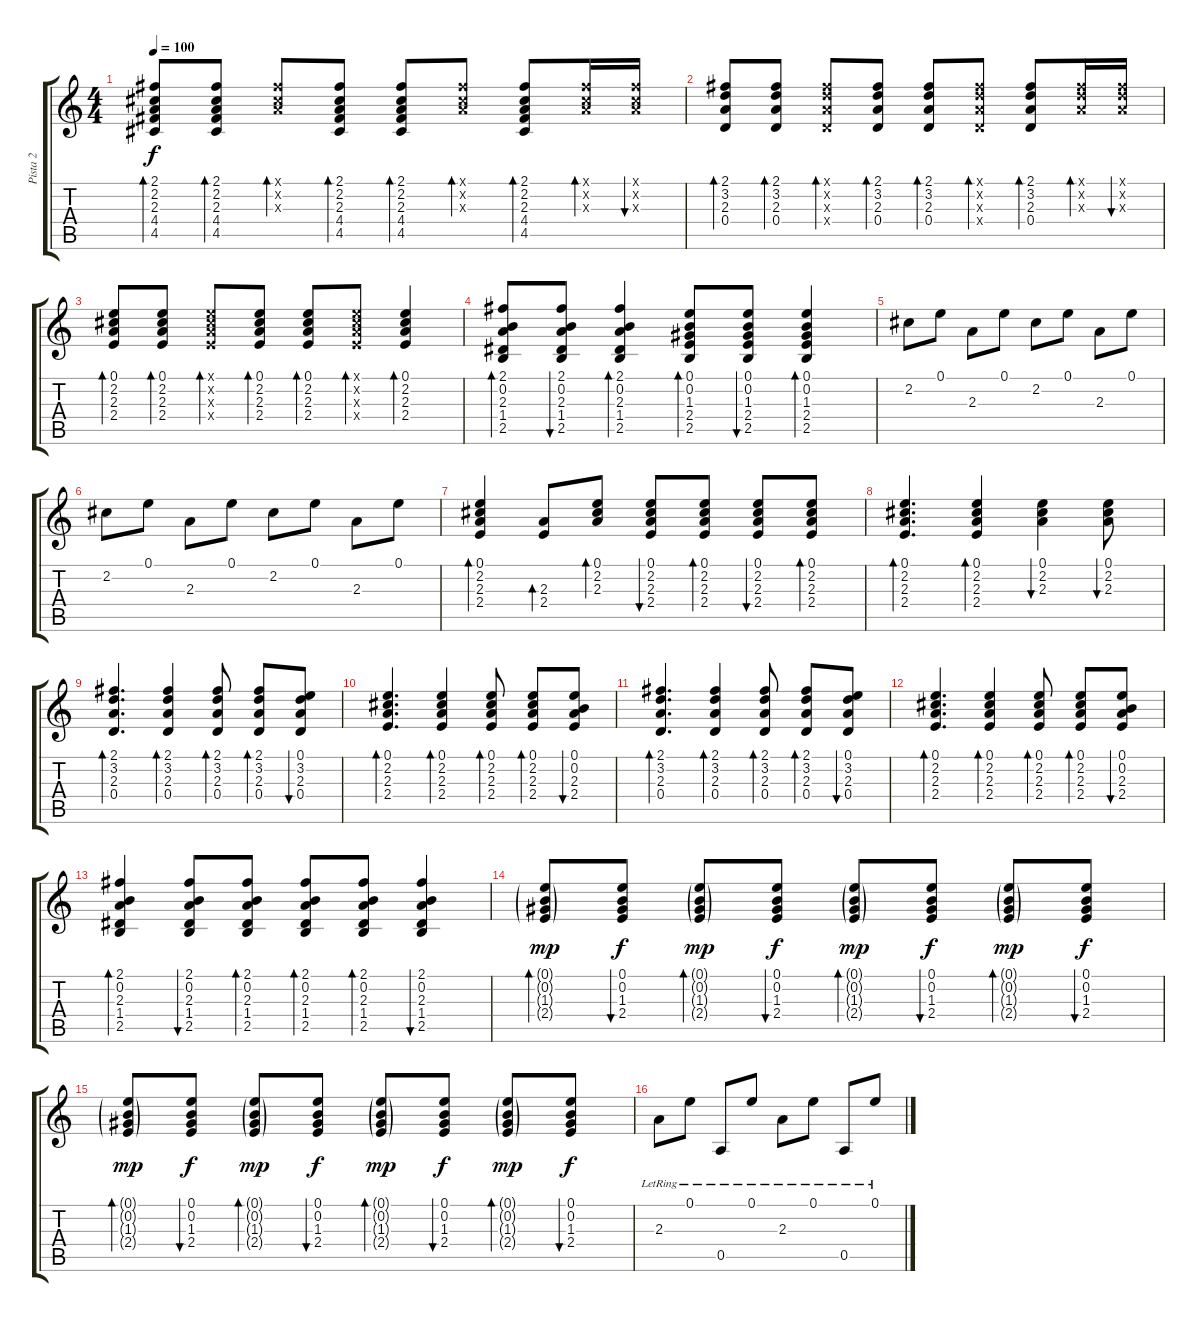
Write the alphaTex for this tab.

\track ("Pista 2" "Pista 2") {instrument acousticguitarsteel}
\staff {score tabs}
\tuning (E4 B3 G3 D3 A2 E2) {hide}
\ts (4 4)
\tempo 100
\clef g2
\ks c
(2.1 2.2 2.3 4.4 4.5).8{bd 60 dy f} (2.1 2.2 2.3 4.4 4.5).8{bd 60} (2.1{x} 2.2{x} 2.3{x}).8{bd 60} (2.1 2.2 2.3 4.4 4.5).8{bd 60} (2.1 2.2 2.3 4.4 4.5).8{bd 60} (2.1{x} 2.2{x} 2.3{x}).8{bd 60} (2.1 2.2 2.3 4.4 4.5).8{bd 60} (2.1{x} 2.2{x} 2.3{x}).16{bd 60} (2.1{x} 2.2{x} 2.3{x}).16{bu 60} |
(2.1 3.2 2.3 0.4).8{bd 60} (2.1 3.2 2.3 0.4).8{bd 60} (2.1{x} 3.2{x} 2.3{x} 0.4{x}).8{bd 60} (2.1 3.2 2.3 0.4).8{bd 60} (2.1 3.2 2.3 0.4).8{bd 60} (2.1{x} 3.2{x} 2.3{x} 0.4{x}).8{bd 60} (2.1 3.2 2.3 0.4).8{bd 60} (2.1{x} 3.2{x} 2.3{x}).16{bd 60} (2.1{x} 3.2{x} 2.3{x}).16{bu 60} |
(0.1 2.2 2.3 2.4).8{bd 60} (0.1 2.2 2.3 2.4).8{bd 60} (0.1{x} 2.2{x} 2.3{x} 2.4{x}).8{bd 60} (0.1 2.2 2.3 2.4).8{bd 60} (0.1 2.2 2.3 2.4).8{bd 60} (0.1{x} 2.2{x} 2.3{x} 2.4{x}).8{bd 60} (0.1 2.2 2.3 2.4).4{bd 60} |
(2.1 0.2 2.3 1.4 2.5).8{bd 60} (2.1 0.2 2.3 1.4 2.5).8{bu 60} (2.1 0.2 2.3 1.4 2.5).4{bd 60} (0.1 0.2 1.3 2.4 2.5).8{bd 60} (0.1 0.2 1.3 2.4 2.5).8{bu 60} (0.1 0.2 1.3 2.4 2.5).4{bd 60} |
2.2.8 0.1.8 2.3.8 0.1.8 2.2.8 0.1.8 2.3.8 0.1.8 |
2.2.8 0.1.8 2.3.8 0.1.8 2.2.8 0.1.8 2.3.8 0.1.8 |
(0.1 2.2 2.3 2.4).4{bd 60} (2.3 2.4).8{bd 60} (0.1 2.2 2.3).8{bd 480} (0.1 2.2 2.3 2.4).8{bu 60} (0.1 2.2 2.3 2.4).8{bd 60} (0.1 2.2 2.3 2.4).8{bu 60} (0.1 2.2 2.3 2.4).8{bd 60} |
(0.1 2.2 2.3 2.4).4{d bd 60} (0.1 2.2 2.3 2.4).4{bd 60} (0.1 2.2 2.3).4{bu 60} (0.1 2.2 2.3).8{bu 60} |
(2.1 3.2 2.3 0.4).4{d bd 60} (2.1 3.2 2.3 0.4).4{bd 60} (2.1 3.2 2.3 0.4).8{bd 60} (2.1 3.2 2.3 0.4).8{bd 60} (0.1 3.2 2.3 0.4).8{bu 60} |
(0.1 2.2 2.3 2.4).4{d bd 60} (0.1 2.2 2.3 2.4).4{bd 60} (0.1 2.2 2.3 2.4).8{bd 60} (0.1 2.2 2.3 2.4).8{bd 60} (0.1 0.2 2.3 2.4).8{bu 60} |
(2.1 3.2 2.3 0.4).4{d bd 60} (2.1 3.2 2.3 0.4).4{bd 60} (2.1 3.2 2.3 0.4).8{bd 60} (2.1 3.2 2.3 0.4).8{bd 60} (0.1 3.2 2.3 0.4).8{bu 60} |
(0.1 2.2 2.3 2.4).4{d bd 60} (0.1 2.2 2.3 2.4).4{bd 60} (0.1 2.2 2.3 2.4).8{bd 60} (0.1 2.2 2.3 2.4).8{bd 60} (0.1 0.2 2.3 2.4).8{bu 60} |
(2.1 0.2 2.3 1.4 2.5).4{bd 60} (2.1 0.2 2.3 1.4 2.5).8{bu 60} (2.1 0.2 2.3 1.4 2.5).8{bd 60} (2.1 0.2 2.3 1.4 2.5).8{bd 60} (2.1 0.2 2.3 1.4 2.5).8{bd 60} (2.1 0.2 2.3 1.4 2.5).4{bu 60} |
(0.1{g} 0.2{g} 1.3{g} 2.4{g}).8{bd 60 dy mp} (0.1 0.2 1.3 2.4).8{bu 60 dy f} (0.1{g} 0.2{g} 1.3{g} 2.4{g}).8{bd 60 dy mp} (0.1 0.2 1.3 2.4).8{bu 60 dy f} (0.1{g} 0.2{g} 1.3{g} 2.4{g}).8{bd 60 dy mp} (0.1 0.2 1.3 2.4).8{bu 60 dy f} (0.1{g} 0.2{g} 1.3{g} 2.4{g}).8{bd 60 dy mp} (0.1 0.2 1.3 2.4).8{bu 60 dy f} |
(0.1{g} 0.2{g} 1.3{g} 2.4{g}).8{bd 60 dy mp} (0.1 0.2 1.3 2.4).8{bu 60 dy f} (0.1{g} 0.2{g} 1.3{g} 2.4{g}).8{bd 60 dy mp} (0.1 0.2 1.3 2.4).8{bu 60 dy f} (0.1{g} 0.2{g} 1.3{g} 2.4{g}).8{bd 60 dy mp} (0.1 0.2 1.3 2.4).8{bu 60 dy f} (0.1{g} 0.2{g} 1.3{g} 2.4{g}).8{bd 60 dy mp} (0.1 0.2 1.3 2.4).8{bu 60 dy f} |
2.3{lr}.8 0.1{lr}.8 0.5{lr}.8 0.1{lr}.8 2.3{lr}.8 0.1{lr}.8 0.5{lr}.8 0.1{lr}.8
